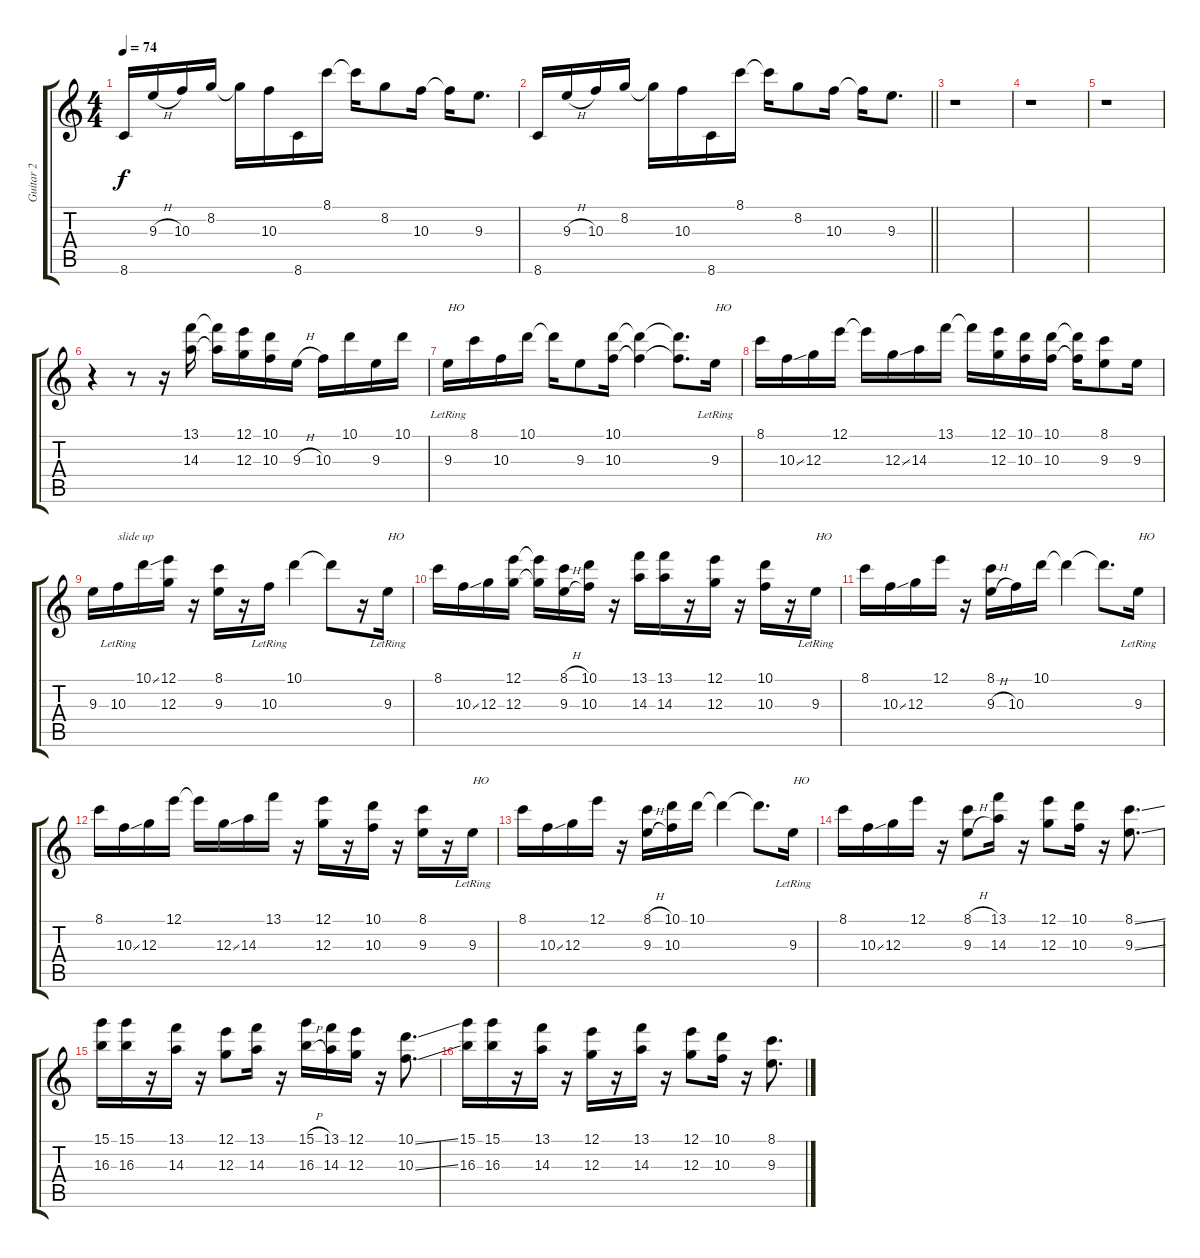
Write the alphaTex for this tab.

\track ("Guitar 2" "Guitar 2") {instrument distortionguitar}
\staff {score tabs}
\tuning (E4 B3 G3 D3 A2 E2) {hide}
\ts (4 4)
\tempo 74
\clef g2
\ks c
8.6.16{dy f} 9.3{h}.16 10.3.16 8.2.16 8.2{t}.16 10.3.16 8.6.16 8.1.16 8.1{t}.16 8.2.8 10.3.16 10.3{t}.16 9.3.8{d} |
\barLineRight lightlight
8.6.16 9.3{h}.16 10.3.16 8.2.16 8.2{t}.16 10.3.16 8.6.16 8.1.16 8.1{t}.16 8.2.8 10.3.16 10.3{t}.16 9.3.8{d} |
r.1 |
r.1 |
r.1 |
r.4 r.8 r.16 (13.1 14.3).16 (13.1{t} 14.3{t}).16 (12.1 12.3).16 (10.1 10.3).16 9.3{h}.16 10.3.16 10.1.16 9.3.16 10.1.16 |
9.3{lr}.16{txt "HO"} 8.1.16 10.3.16 10.1.16 10.1{t}.16 9.3.8 (10.1 10.3).16 (10.1{t} 10.3{t}).4 (10.1{t} 10.3{t}).8{d} 9.3{lr}.16{txt "HO"} |
8.1.16 10.3{ss}.16 12.3.16 12.1.16 12.1{t}.16 12.3{ss}.16 14.3.16 13.1.16 13.1{t}.16 (12.1 12.3).16 (10.1 10.3).16 (10.1 10.3).16 (10.1{t} 10.3{t}).16 (8.1 9.3).8 9.3.16 |
9.3.16 10.3{lr}.16{txt "slide up"} 10.1{ss}.16 (12.1 12.3).16 r.16 (8.1 9.3).16 r.16 10.3{lr}.16 10.1.4 10.1{t}.8 r.16 9.3{lr}.16{txt "HO"} |
8.1.16 10.3{ss}.16 12.3.16 (12.1 12.3).16 (12.1{t} 12.3{t}).16 (8.1{h} 9.3{h}).16 (10.1 10.3).16 r.16 (13.1 14.3).16 (13.1 14.3).16 r.16 (12.1 12.3).16 r.16 (10.1 10.3).16 r.16 9.3{lr}.16{txt "HO"} |
8.1.16 10.3{ss}.16 12.3.16 12.1.16 r.16 (8.1 9.3{h}).16 10.3.16 10.1.16 10.1{t}.4 10.1{t}.8{d} 9.3{lr}.16{txt "HO"} |
8.1.16 10.3{ss}.16 12.3.16 12.1.16 12.1{t}.16 12.3{ss}.16 14.3.16 13.1.16 r.16 (12.1 12.3).16 r.16 (10.1 10.3).16 r.16 (8.1 9.3).16 r.16 9.3{lr}.16{txt "HO"} |
8.1.16 10.3{ss}.16 12.3.16 12.1.16 r.16 (8.1{h} 9.3{h}).16 (10.1 10.3).16 10.1.16 10.1{t}.4 10.1{t}.8{d} 9.3{lr}.16{txt "HO"} |
8.1.16 10.3{ss}.16 12.3.16 12.1.16 r.16 (8.1{h} 9.3{h}).8 (13.1 14.3).16 r.16 (12.1 12.3).8 (10.1 10.3).16 r.16 (8.1{ss} 9.3{ss}).8{d} |
(15.1 16.3).16 (15.1 16.3).16 r.16 (13.1 14.3).16 r.16 (12.1 12.3).8 (13.1 14.3).16 r.16 (15.1{h} 16.3{h}).16 (13.1 14.3).16 (12.1 12.3).16 r.16 (10.1{ss} 10.3{ss}).8{d} |
(15.1 16.3).16 (15.1 16.3).16 r.16 (13.1 14.3).16 r.16 (12.1 12.3).16 r.16 (13.1 14.3).16 r.16 (12.1 12.3).8 (10.1 10.3).16 r.16 (8.1{ss} 9.3{ss}).8{d}
